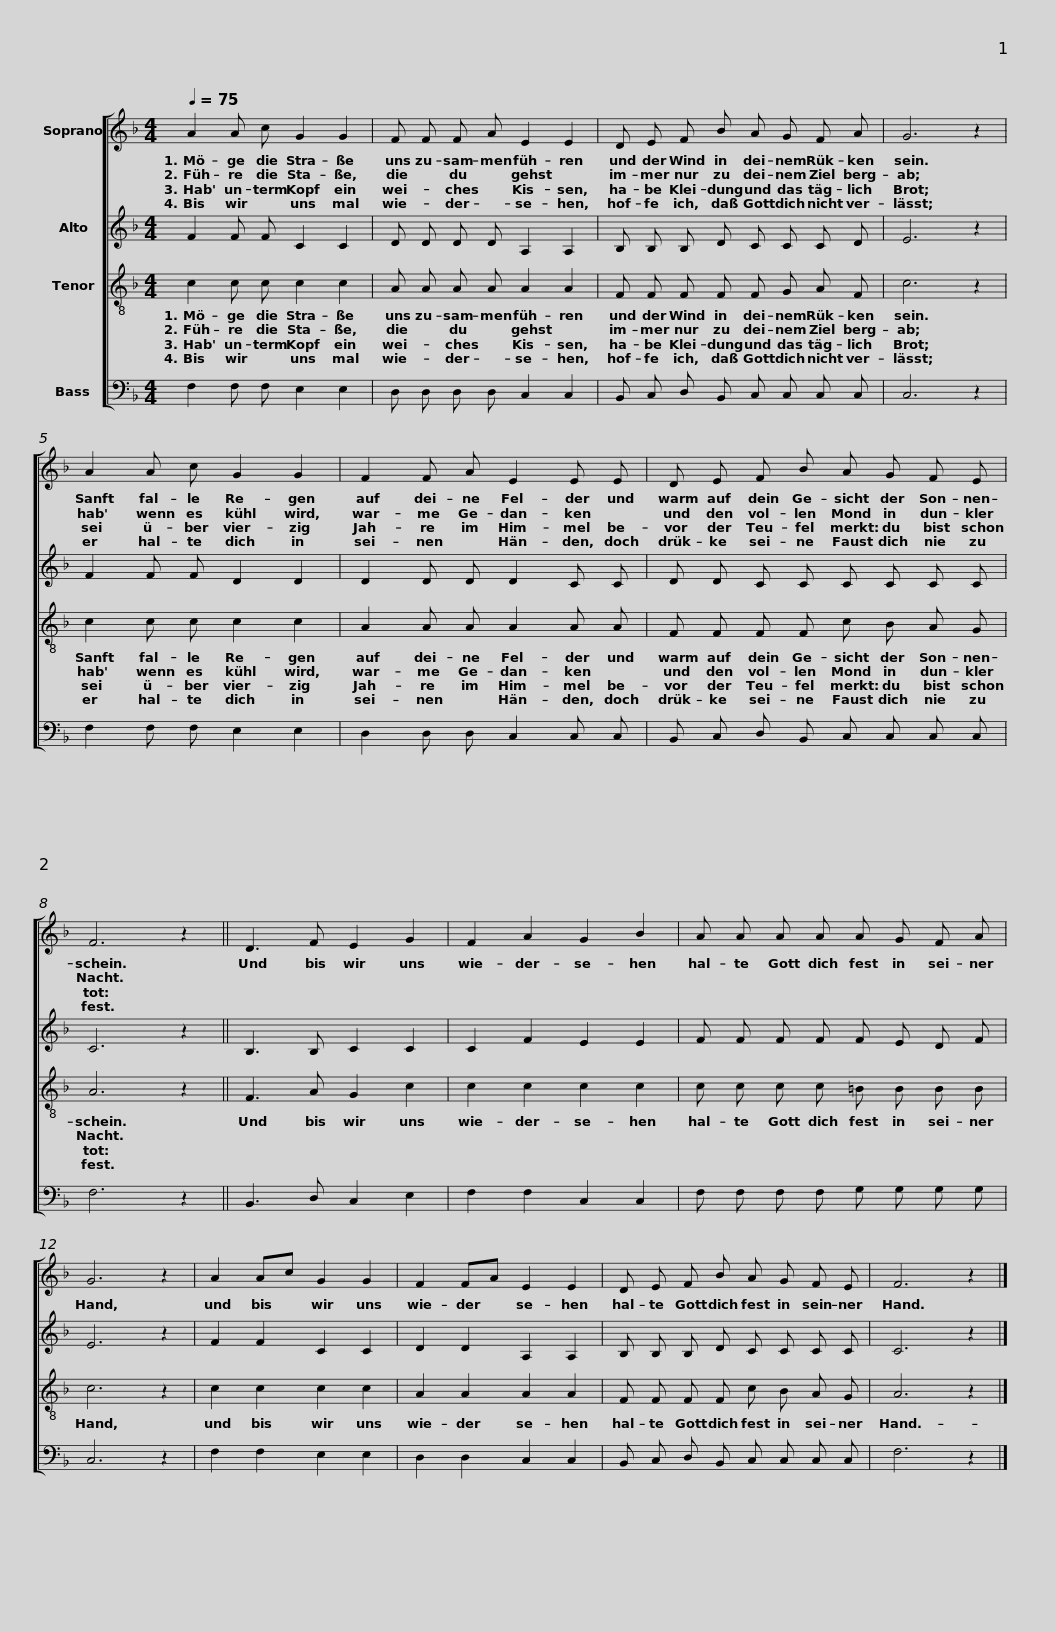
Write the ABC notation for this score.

X:1
%%score [ 1 2 3 4 ]
L:1/8
Q:1/4=75
M:4/4
I:linebreak $
K:F
V:1 treble
V:2 treble
V:3 treble-8
V:4 bass
V:1
 A2 A c G2 G2 | F F F A E2 E2 | D E F B A G F A | G6 z2 |$ A2 A c G2 G2 | %5
 F2 F A E2 E E | D E F B A G F E | F6 z2 || D3 F E2 G2 |$ F2 A2 G2 B2 | %10
 A A A A A G F A | G6 z2 | A2 Ac G2 G2 | F2 FA E2 E2 | D E F B A G F E | %15
 F6 z2 |] %16
V:2
 F2 F F C2 C2 | D D D D A,2 A,2 | B, B, B, D C C C D | E6 z2 |$ F2 F F D2 D2 | %5
 D2 D D D2 C C | D D C C C C C C | C6 z2 || B,3 B, C2 C2 |$ C2 F2 E2 E2 | %10
 F F F F F E D F | E6 z2 | F2 F2 C2 C2 | D2 D2 A,2 A,2 | B, B, B, D C C C C | %15
 C6 z2 |] %16
V:3
 c2 c c c2 c2 | A A A A A2 A2 | F F F F F G A F | c6 z2 |$ c2 c c c2 c2 | %5
 A2 A A A2 A A | F F F F c B A G | A6 z2 || F3 A G2 c2 |$ c2 c2 c2 c2 | %10
 c c c c =B B B B | c6 z2 | c2 c2 c2 c2 | A2 A2 A2 A2 | F F F F c B A G | %15
 A6 z2 |] %16
V:4
 F,2 F, F, E,2 E,2 | D, D, D, D, C,2 C,2 | B,, C, D, B,, C, C, C, C, | C,6 z2 |$ F,2 F, F, E,2 E,2 | %5
 D,2 D, D, C,2 C, C, | B,, C, D, B,, C, C, C, C, | F,6 z2 || B,,3 D, C,2 E,2 |$ F,2 F,2 C,2 C,2 | %10
 F, F, F, F, G, G, G, G, | C,6 z2 | F,2 F,2 E,2 E,2 | D,2 D,2 C,2 C,2 | B,, C, D, B,, C, C, C, C, | %15
 F,6 z2 |] %16
